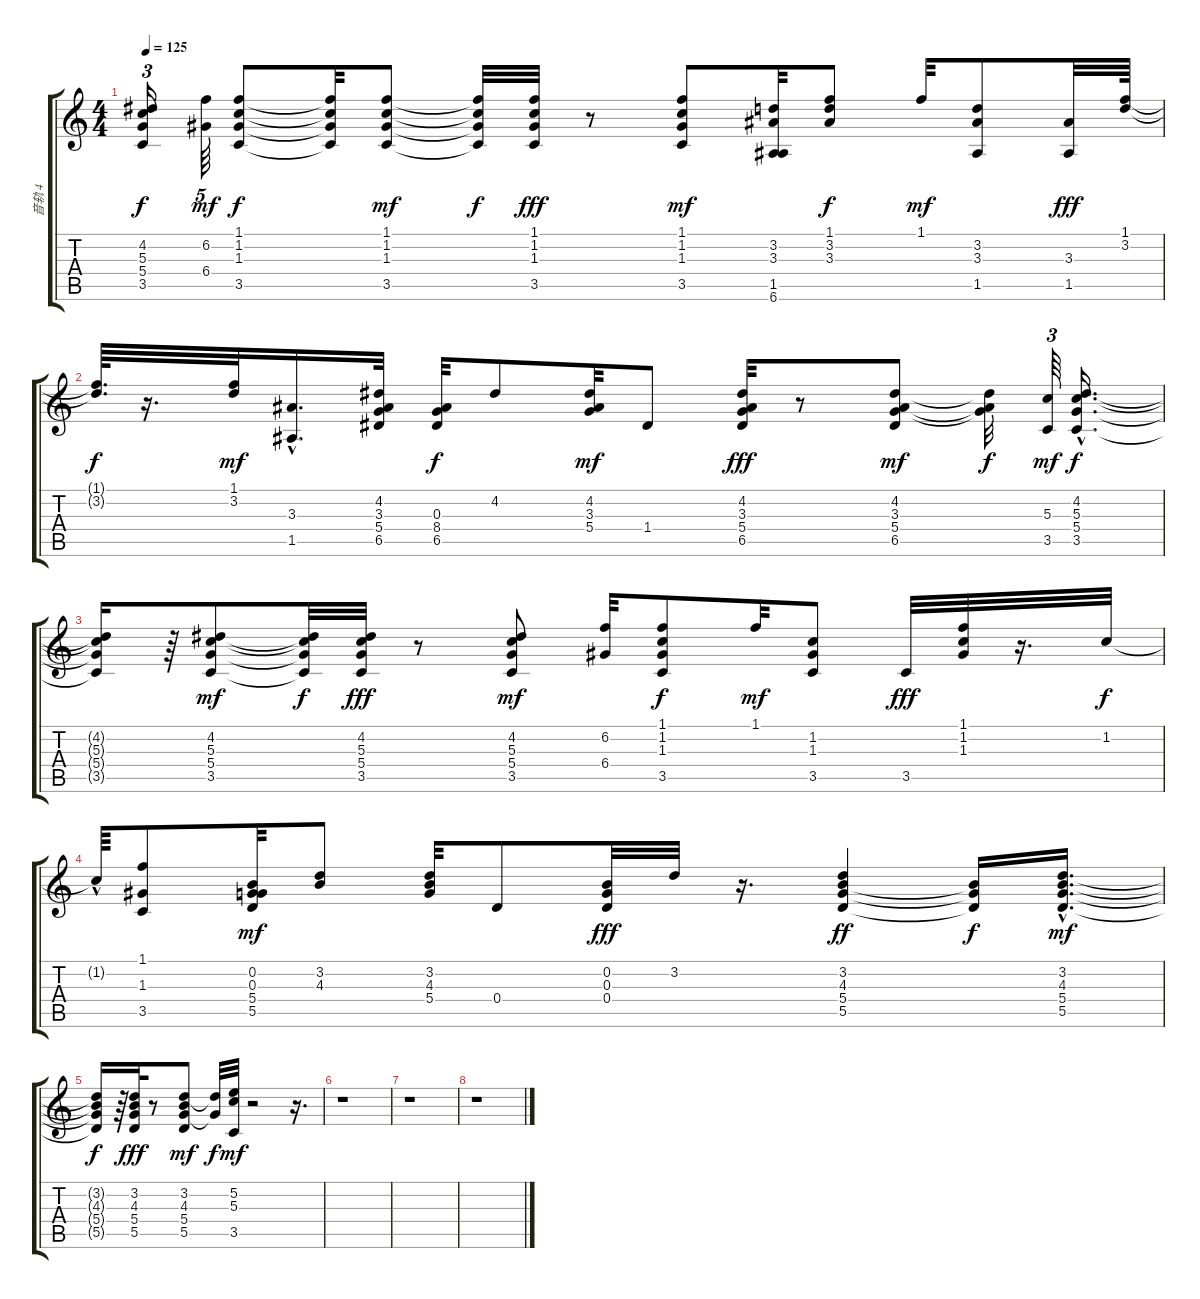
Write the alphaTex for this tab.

\track ("音轨 4" "音轨 4") {instrument electricguitarmuted}
\staff {score tabs}
\tuning (E4 B3 G3 D3 A2 E2) {hide}
\ts (4 4)
\tempo 125
\clef g2
\ks c
(4.2{t} 5.3{t} 5.4{t} 3.5{t}).16{tu (3 2) dy f} (6.2 6.4).64{tu (5 4) dy mf} (1.1 1.2 1.3 3.5).8{dy f} (1.1{t} 1.2{t} 1.3{t} 3.5{t}).32 (1.1 1.2 1.3 3.5).8{dy mf} (1.1{t} 1.2{t} 1.3{t} 3.5{t}).32{dy f} (1.1 1.2 1.3 3.5).32{dy fff} r.8 (1.1 1.2 1.3 3.5).8{dy mf} (3.2 3.3 1.5 6.6).32 (1.1 3.2 3.3).8{dy f} 1.1.32{dy mf} (3.2 3.3 1.5).8 (3.3 1.5).32{dy fff} (1.1 3.2).64 |
(1.1{t} 3.2{t}).64{d dy f} r.16{d} (1.1 3.2).32{dy mf} (3.3{hac} 1.5).16{d} (4.2 3.3 5.4 6.5).32 (0.3 8.4 6.5).32{dy f} 4.2.8 (4.2 3.3 5.4).32{dy mf} 1.4.8 (4.2 3.3 5.4 6.5).32{dy fff} r.8 (4.2 3.3 5.4 6.5).8{dy mf} (4.2{t} 3.3{t} 5.4{t}).32{dy f} (5.3 3.5).64{tu (3 2) dy mf} (4.2{hac} 5.3{hac} 5.4{hac} 3.5{hac}).16{d dy f} |
(4.2{t} 5.3{t} 5.4{t} 3.5{t}).16 r.64 (4.2 5.3 5.4 3.5).8{dy mf} (4.2{t} 5.3{t} 5.4{t} 3.5{t}).32{dy f} (4.2 5.3 5.4 3.5).32{dy fff} r.8 (4.2 5.3 5.4 3.5).8{dy mf} (6.2 6.4).32 (1.1 1.2 1.3 3.5).8{dy f} 1.1.32{dy mf} (1.2 1.3 3.5).8 3.5.32{dy fff} (1.1 1.2 1.3).32 r.16{d} 1.2.32{dy f} |
1.2{hac t}.64 (1.1 1.3 3.5).8 (0.2 0.3 5.4 5.5).32{dy mf} (3.2 4.3).8 (3.2 4.3 5.4).32 0.4.8 (0.2 0.3 0.4).32{dy fff} 3.2.32 r.16{d} (3.2 4.3 5.4 5.5).4{dy ff} (4.3{t} 5.4{t} 5.5{t}).16{dy f} (3.2{hac} 4.3{hac} 5.4{hac} 5.5{hac}).16{d dy mf} |
(3.2{t} 4.3{t} 5.4{t} 5.5{t}).16{dy f} r.64 (3.2 4.3 5.4 5.5).32{dy fff} r.8 (3.2 4.3 5.4 5.5).8{dy mf} (3.2{t} 5.4{t}).32{dy f} (5.2 5.3 3.5).32{dy mf} r.2 r.16{d} |
r.1 |
r.1 |
r.1
